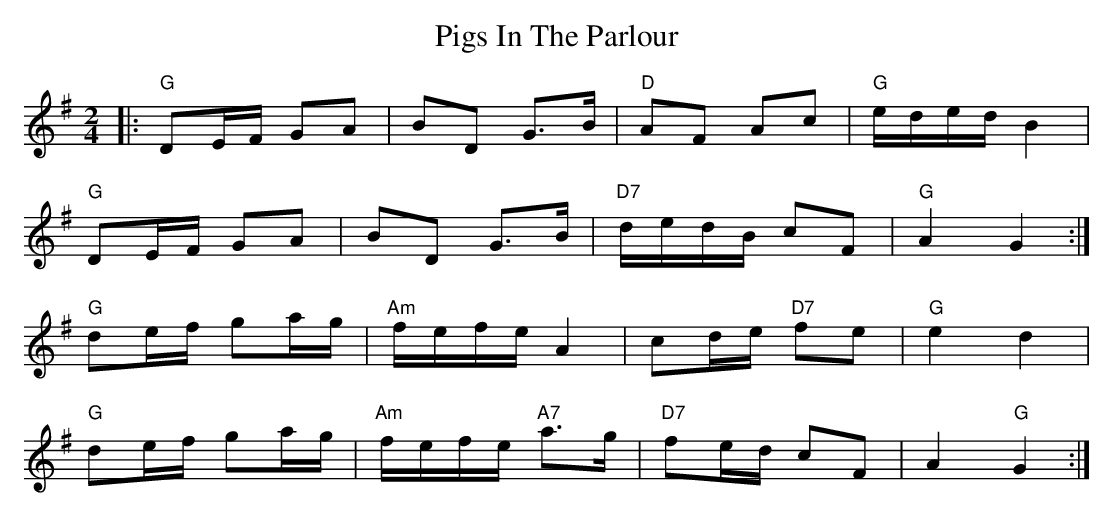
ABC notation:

X:1
T: Pigs In The Parlour
M: 2/4
L: 1/8
K: Gmaj
|:"G" DE/F/ GA|BD G>B|"D" AF Ac|"G" e/d/e/d/ B2|
"G" DE/F/ GA|BD G>B|"D7" d/e/d/B/ cF|"G" A2 G2:|
"G" de/f/ ga/g/|"Am" f/e/f/e/ A2|cd/e/ "D7" fe|"G" e2 d2|
"G" de/f/ ga/g/|"Am" f/e/f/e/ "A7"a>g|"D7" fe/d/ cF|A2 "G" G2:|
